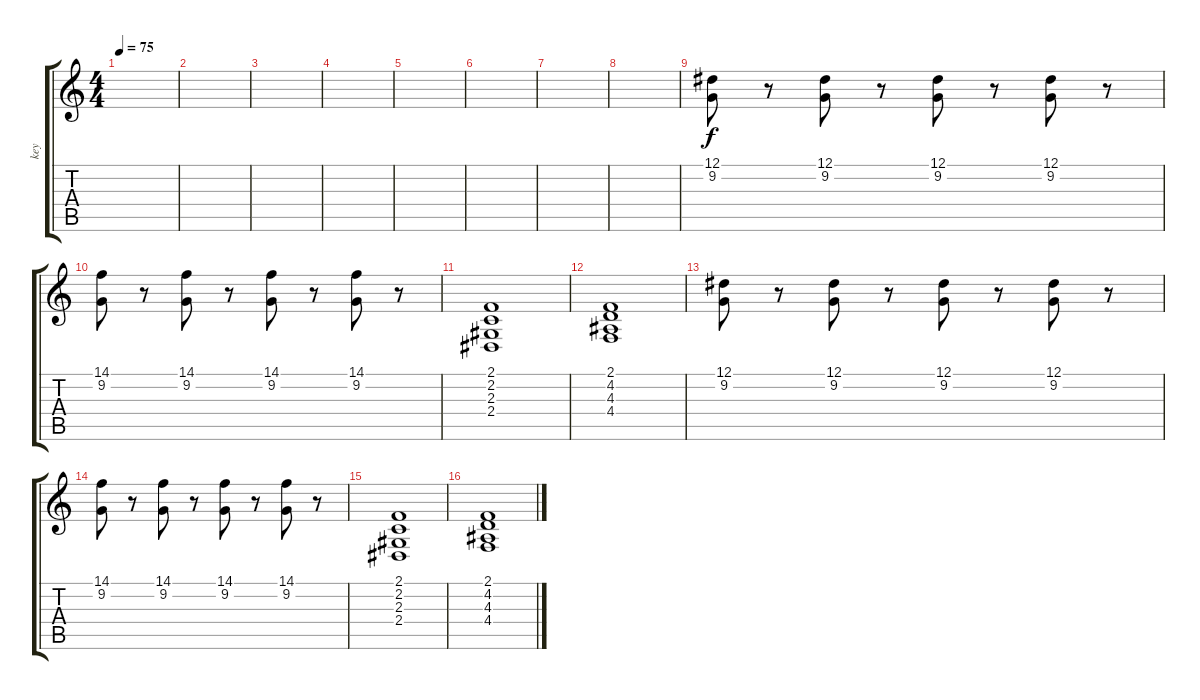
\track ("key" "key") {instrument synthstrings2}
\staff {score tabs}
\tuning (Eb4 Bb3 Gb3 Db3 Ab2 Eb2) {hide}
\ts (4 4)
\tempo 75
\clef g2
\ks c
|
|
|
|
|
|
|
|
(12.1 9.2).8 r.8 (12.1 9.2).8 r.8 (12.1 9.2).8 r.8 (12.1 9.2).8 r.8 |
(14.1 9.2).8 r.8 (14.1 9.2).8 r.8 (14.1 9.2).8 r.8 (14.1 9.2).8 r.8 |
(2.1 2.2 2.3 2.4).1 |
(2.1 4.2 4.3 4.4).1 |
(12.1 9.2).8 r.8 (12.1 9.2).8 r.8 (12.1 9.2).8 r.8 (12.1 9.2).8 r.8 |
(14.1 9.2).8 r.8 (14.1 9.2).8 r.8 (14.1 9.2).8 r.8 (14.1 9.2).8 r.8 |
(2.1 2.2 2.3 2.4).1 |
(2.1 4.2 4.3 4.4).1
